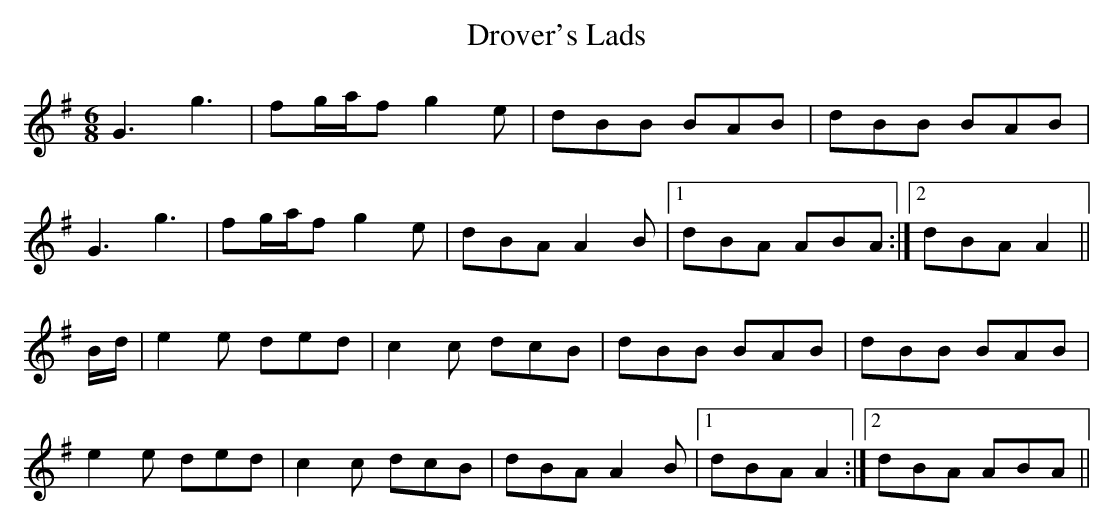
X:1
T: Drover's Lads
L: 1/8
M: 6/8
K: G
G3 g3|fg/a/f g2e|dBB BAB|dBB BAB|
G3 g3|fg/a/f g2e|dBA A2B|1 dBA ABA :|2\
dBA A2||
B/d/|e2e ded|c2c dcB|dBB BAB|dBB BAB|
e2e ded|c2c dcB|dBA A2B|1 dBA A2 :|2\
dBA ABA||
